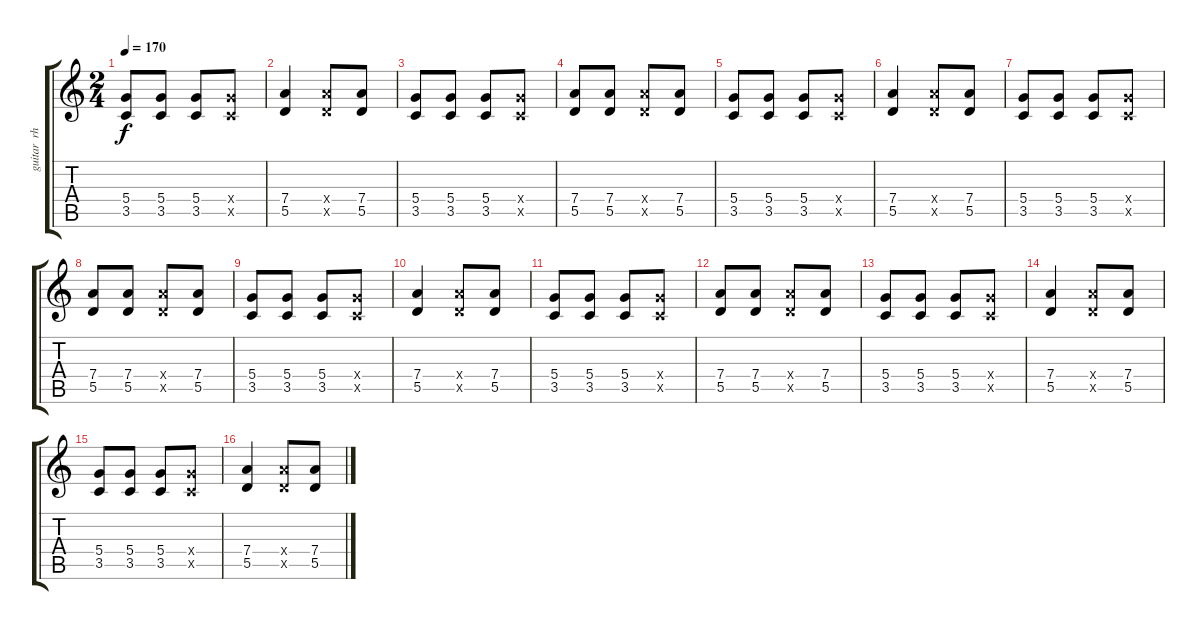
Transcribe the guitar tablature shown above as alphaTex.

\track ("guitar  rhythm  one" "guitar  rh") {instrument distortionguitar}
\staff {score tabs}
\tuning (E4 B3 G3 D3 A2 E2) {hide}
\ts (2 4)
\tempo 170
\clef g2
\ks c
(5.4 3.5).8{dy f} (5.4 3.5).8 (5.4 3.5).8 (5.4{x} 3.5{x}).8 |
(7.4 5.5).4 (7.4{x} 5.5{x}).8 (7.4 5.5).8 |
(5.4 3.5).8 (5.4 3.5).8 (5.4 3.5).8 (5.4{x} 3.5{x}).8 |
(7.4 5.5).8 (7.4 5.5).8 (7.4{x} 5.5{x}).8 (7.4 5.5).8 |
(5.4 3.5).8 (5.4 3.5).8 (5.4 3.5).8 (5.4{x} 3.5{x}).8 |
(7.4 5.5).4 (7.4{x} 5.5{x}).8 (7.4 5.5).8 |
(5.4 3.5).8 (5.4 3.5).8 (5.4 3.5).8 (5.4{x} 3.5{x}).8 |
(7.4 5.5).8 (7.4 5.5).8 (7.4{x} 5.5{x}).8 (7.4 5.5).8 |
(5.4 3.5).8 (5.4 3.5).8 (5.4 3.5).8 (5.4{x} 3.5{x}).8 |
(7.4 5.5).4 (7.4{x} 5.5{x}).8 (7.4 5.5).8 |
(5.4 3.5).8 (5.4 3.5).8 (5.4 3.5).8 (5.4{x} 3.5{x}).8 |
(7.4 5.5).8 (7.4 5.5).8 (7.4{x} 5.5{x}).8 (7.4 5.5).8 |
(5.4 3.5).8 (5.4 3.5).8 (5.4 3.5).8 (5.4{x} 3.5{x}).8 |
(7.4 5.5).4 (7.4{x} 5.5{x}).8 (7.4 5.5).8 |
(5.4 3.5).8 (5.4 3.5).8 (5.4 3.5).8 (5.4{x} 3.5{x}).8 |
(7.4 5.5).4 (7.4{x} 5.5{x}).8 (7.4 5.5).8
